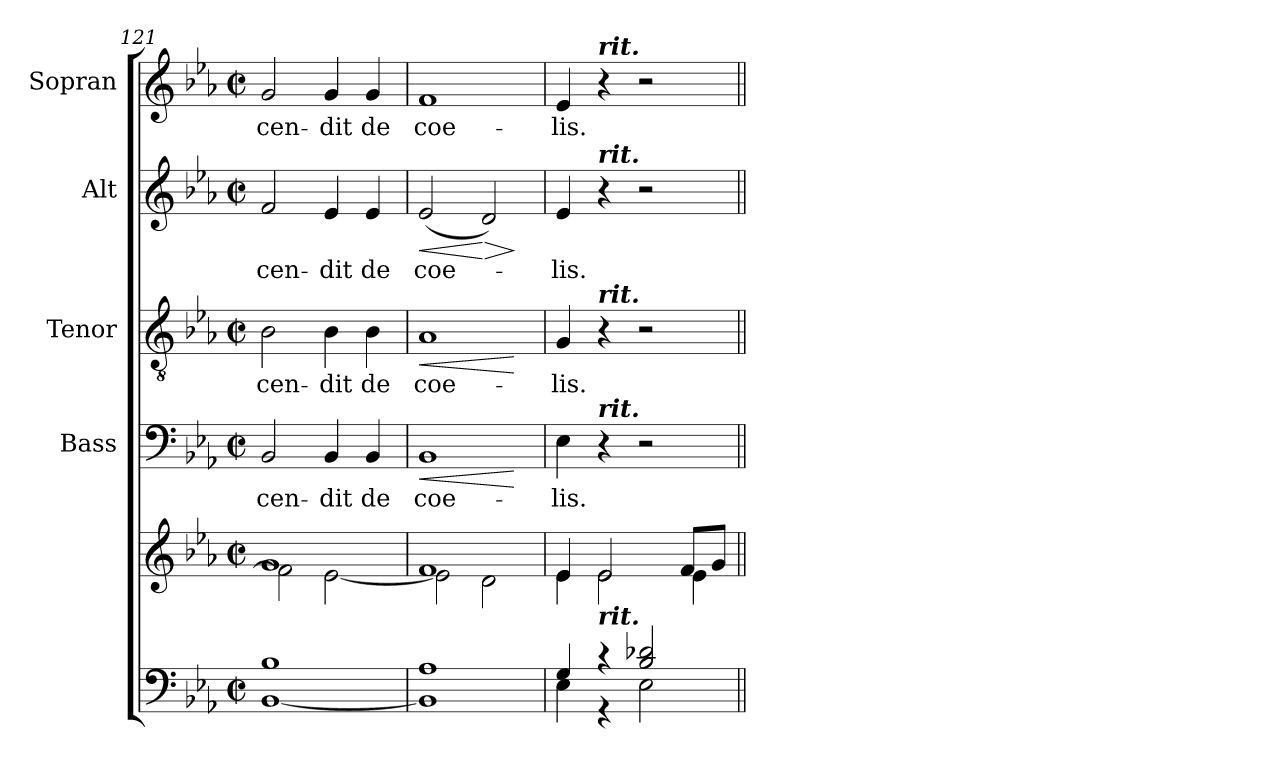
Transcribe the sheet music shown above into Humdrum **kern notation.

**kern	**kern	**kern	**text	**dynam	**kern	**text	**dynam	**kern	**text	**dynam	**kern	**text
*part5	*part5	*part4	*part4	*part4	*part3	*part3	*part3	*part2	*part2	*part2	*part1	*part1
*staff6	*staff5	*staff4	*staff4	*staff4	*staff3	*staff3	*staff3	*staff2	*staff2	*staff2	*staff1	*staff1
*	*	*I"Bass	*	*	*I"Tenor	*	*	*I"Alt	*	*	*I"Sopran	*
*	*	*I'B.	*	*	*I'T.	*	*	*I'A.	*	*	*I'S.	*
*clefF4	*clefG2	*clefF4	*	*	*clefGv2	*	*	*clefG2	*	*	*clefG2	*
*k[b-e-a-]	*k[b-e-a-]	*k[b-e-a-]	*	*	*k[b-e-a-]	*	*	*k[b-e-a-]	*	*	*k[b-e-a-]	*
*E-:	*E-:	*E-:	*	*	*E-:	*	*	*E-:	*	*	*E-:	*
*M2/2	*M2/2	*M2/2	*	*	*M2/2	*	*	*M2/2	*	*	*M2/2	*
*met(c|)	*met(c|)	*met(c|)	*	*	*met(c|)	*	*	*met(c|)	*	*	*met(c|)	*
=121	=121	=121	=121	=121	=121	=121	=121	=121	=121	=121	=121	=121
*^	*^	*	*	*	*	*	*	*	*	*	*	*
!	!	!	!	!	!LO:LY:b	!	!	!LO:LY:b	!	!	!LO:LY:b	!	!	!LO:LY:b
1B-	[<1BB-	1g	2f\]	2BB-/	-cen-	.	2B-\	-cen-	.	2f/	-cen-	.	2g/	-cen-
!	!	!	!	!	!LO:LY:b	!	!	!LO:LY:b	!	!	!LO:LY:b	!	!	!LO:LY:b
.	.	.	[<2e-\	4BB-/	-dit	.	4B-\	-dit	.	4e-/	-dit	.	4g/	-dit
!	!	!	!	!	!LO:LY:b	!	!	!LO:LY:b	!	!	!LO:LY:b	!	!	!LO:LY:b
.	.	.	.	4BB-/	de	.	4B-\	de	.	4e-/	de	.	4g/	de
=122	=122	=122	=122	=122	=122	=122	=122	=122	=122	=122	=122	=122	=122	=122
!	!	!	!	!	!LO:LY:b	!LO:HP:b	!	!	!	!	!	!	!	!
!	!	!	!	!	!	!LO:HP:n=1:b	!	!LO:LY:b	!LO:HP:b	!	!	!	!	!
!	!	!	!	!	!	!	!	!	!LO:HP:n=1:b	!	!LO:LY:b	!LO:HP:b	!	!LO:LY:b
1A-	1BB-]	1f	2e-\]	1BB-	coe-	< >	1A-	coe-	< >	(<2e-/	coe-	<	1f	coe-
!	!	!	!	!	!	!	!	!	!	!	!	!LO:HP:n=1:b	!	!
.	.	.	2d\	.	.	.	.	.	.	2d/)	.	[ >	.	.
*v	*v	*	*	*	*	*	*	*	*	*	*	*	*	*
*	*v	*v	*	*	*	*	*	*	*	*	*	*	*
.	.	.	.	[	.	.	[	.	.	]	.	.
=123	=123	=123	=123	=123	=123	=123	=123	=123	=123	=123	=123	=123
*^	*^	*	*	*	*	*	*	*	*	*	*	*
!	!	!	!	!	!LO:LY:b	!	!	!LO:LY:b	!	!	!LO:LY:b	!	!	!LO:LY:b
4G/	4E-\	4e-/	4e-\	4E-\	-lis.	.	4G/	-lis.	.	4e-/	-lis.	.	4e-/	-lis.
!	!	!	!	!	!	!	!	!	!	!	!	!	!LO:TX:a:Bi:t=rit.	!
!	!	!	!	!	!	!	!	!	!	!LO:TX:a:Bi:t=rit.	!	!	!	!
!	!	!	!	!	!	!	!LO:TX:a:Bi:t=rit.	!	!	!	!	!	!	!
!	!	!	!	!LO:TX:a:Bi:t=rit.	!	!	!	!	!	!	!	!	!	!
!	!	!LO:TX:b:Bi:t=rit.	!	!	!	!	!	!	!	!	!	!	!	!
4r	4r	2e-/	2e-\	4r	.	]	4r	.	]	4r	.	.	4r	.
2B-/ 2d-X/	2E-\	.	.	2r	.	.	2r	.	.	2r	.	.	2r	.
.	.	8f/L	4e-\	.	.	.	.	.	.	.	.	.	.	.
.	.	8g/J	.	.	.	.	.	.	.	.	.	.	.	.
*v	*v	*	*	*	*	*	*	*	*	*	*	*	*	*
*	*v	*v	*	*	*	*	*	*	*	*	*	*	*
=||	=||	=||	=||	=||	=||	=||	=||	=||	=||	=||	=||	=||
*-	*-	*-	*-	*-	*-	*-	*-	*-	*-	*-	*-	*-
